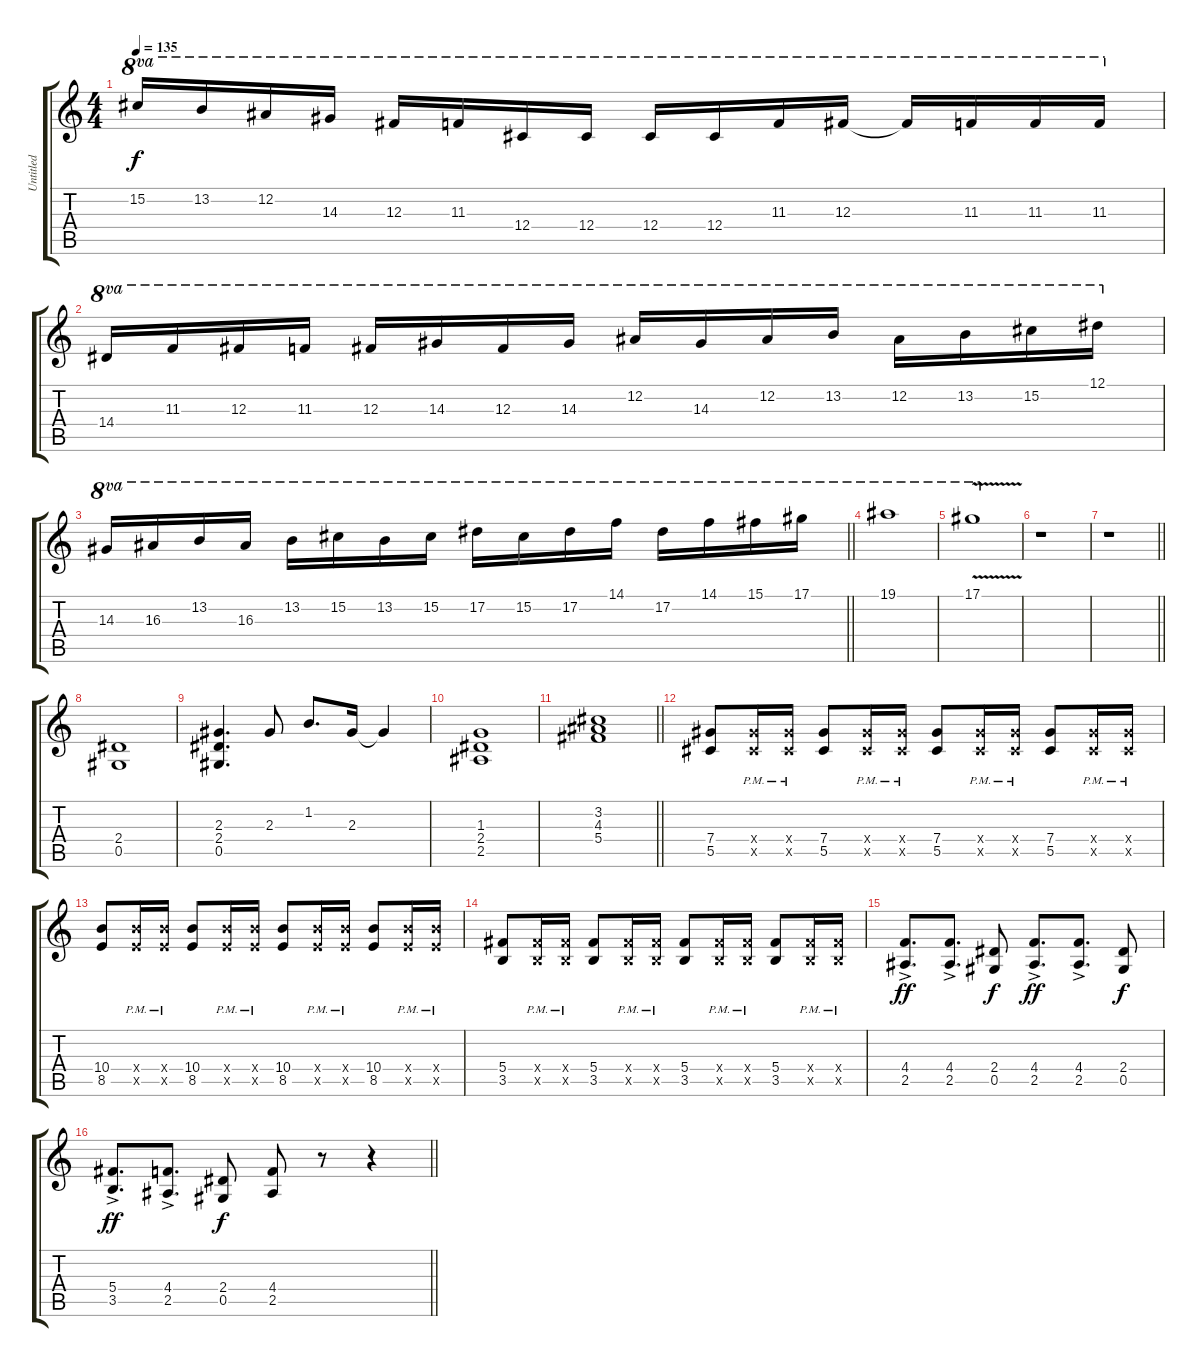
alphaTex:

\track ("Untitled" "Untitled") {instrument overdrivenguitar}
\staff {score tabs}
\tuning (Eb4 Bb3 Gb3 Db3 Ab2 Db2) {hide}
\ts (4 4)
\tempo 135
\clef g2
\ks c
15.2.16{ot 8va dy f} 13.2.16{ot 8va} 12.2.16{ot 8va} 14.3.16{ot 8va} 12.3.16{ot 8va} 11.3.16{ot 8va} 12.4.16{ot 8va} 12.4.16{ot 8va} 12.4.16{ot 8va} 12.4.16{ot 8va} 11.3.16{ot 8va} 12.3.16{ot 8va} 12.3{t}.16{ot 8va} 11.3.16{ot 8va} 11.3.16{ot 8va} 11.3.16{ot 8va} |
14.4.16{ot 8va} 11.3.16{ot 8va} 12.3.16{ot 8va} 11.3.16{ot 8va} 12.3.16{ot 8va} 14.3.16{ot 8va} 12.3.16{ot 8va} 14.3.16{ot 8va} 12.2.16{ot 8va} 14.3.16{ot 8va} 12.2.16{ot 8va} 13.2.16{ot 8va} 12.2.16{ot 8va} 13.2.16{ot 8va} 15.2.16{ot 8va} 12.1.16{ot 8va} |
\barLineRight lightlight
14.3.16{ot 8va} 16.3.16{ot 8va} 13.2.16{ot 8va} 16.3.16{ot 8va} 13.2.16{ot 8va} 15.2.16{ot 8va} 13.2.16{ot 8va} 15.2.16{ot 8va} 17.2.16{ot 8va} 15.2.16{ot 8va} 17.2.16{ot 8va} 14.1.16{ot 8va} 17.2.16{ot 8va} 14.1.16{ot 8va} 15.1.16{ot 8va} 17.1.16{ot 8va} |
19.1.1{ot 8va} |
17.1{v}.1{ot 8va} |
r.1 |
\barLineRight lightlight
r.1 |
(2.4 0.5).1 |
(2.3 2.4 0.5).4{d} 2.3.8 1.2.8{d} 2.3.16 2.3{t}.4 |
(1.3 2.4 2.5).1 |
\barLineRight lightlight
(3.2 4.3 5.4).1 |
(7.4 5.5).8 (7.4{pm x} 5.5{pm x}).16 (7.4{pm x} 5.5{pm x}).16 (7.4 5.5).8 (7.4{pm x} 5.5{pm x}).16 (7.4{pm x} 5.5{pm x}).16 (7.4 5.5).8 (7.4{pm x} 5.5{pm x}).16 (7.4{pm x} 5.5{pm x}).16 (7.4 5.5).8 (7.4{pm x} 5.5{pm x}).16 (7.4{pm x} 5.5{pm x}).16 |
(10.4 8.5).8 (10.4{pm x} 8.5{pm x}).16 (10.4{pm x} 8.5{pm x}).16 (10.4 8.5).8 (10.4{pm x} 8.5{pm x}).16 (10.4{pm x} 8.5{pm x}).16 (10.4 8.5).8 (10.4{pm x} 8.5{pm x}).16 (10.4{pm x} 8.5{pm x}).16 (10.4 8.5).8 (10.4{pm x} 8.5{pm x}).16 (10.4{pm x} 8.5{pm x}).16 |
(5.4 3.5).8 (5.4{pm x} 3.5{pm x}).16 (5.4{pm x} 3.5{pm x}).16 (5.4 3.5).8 (5.4{pm x} 3.5{pm x}).16 (5.4{pm x} 3.5{pm x}).16 (5.4 3.5).8 (5.4{pm x} 3.5{pm x}).16 (5.4{pm x} 3.5{pm x}).16 (5.4 3.5).8 (5.4{pm x} 3.5{pm x}).16 (5.4{pm x} 3.5{pm x}).16 |
(4.4{ac} 2.5{ac}).8{d dy ff} (4.4{ac} 2.5{ac}).8{d} (2.4 0.5).8{dy f} (4.4{ac} 2.5{ac}).8{d dy ff} (4.4{ac} 2.5{ac}).8{d} (2.4 0.5).8{dy f} |
\barLineRight lightlight
(5.4{ac} 3.5{ac}).8{d dy ff} (4.4{ac} 2.5{ac}).8{d} (2.4 0.5).8{dy f} (4.4 2.5).8 r.8 r.4
